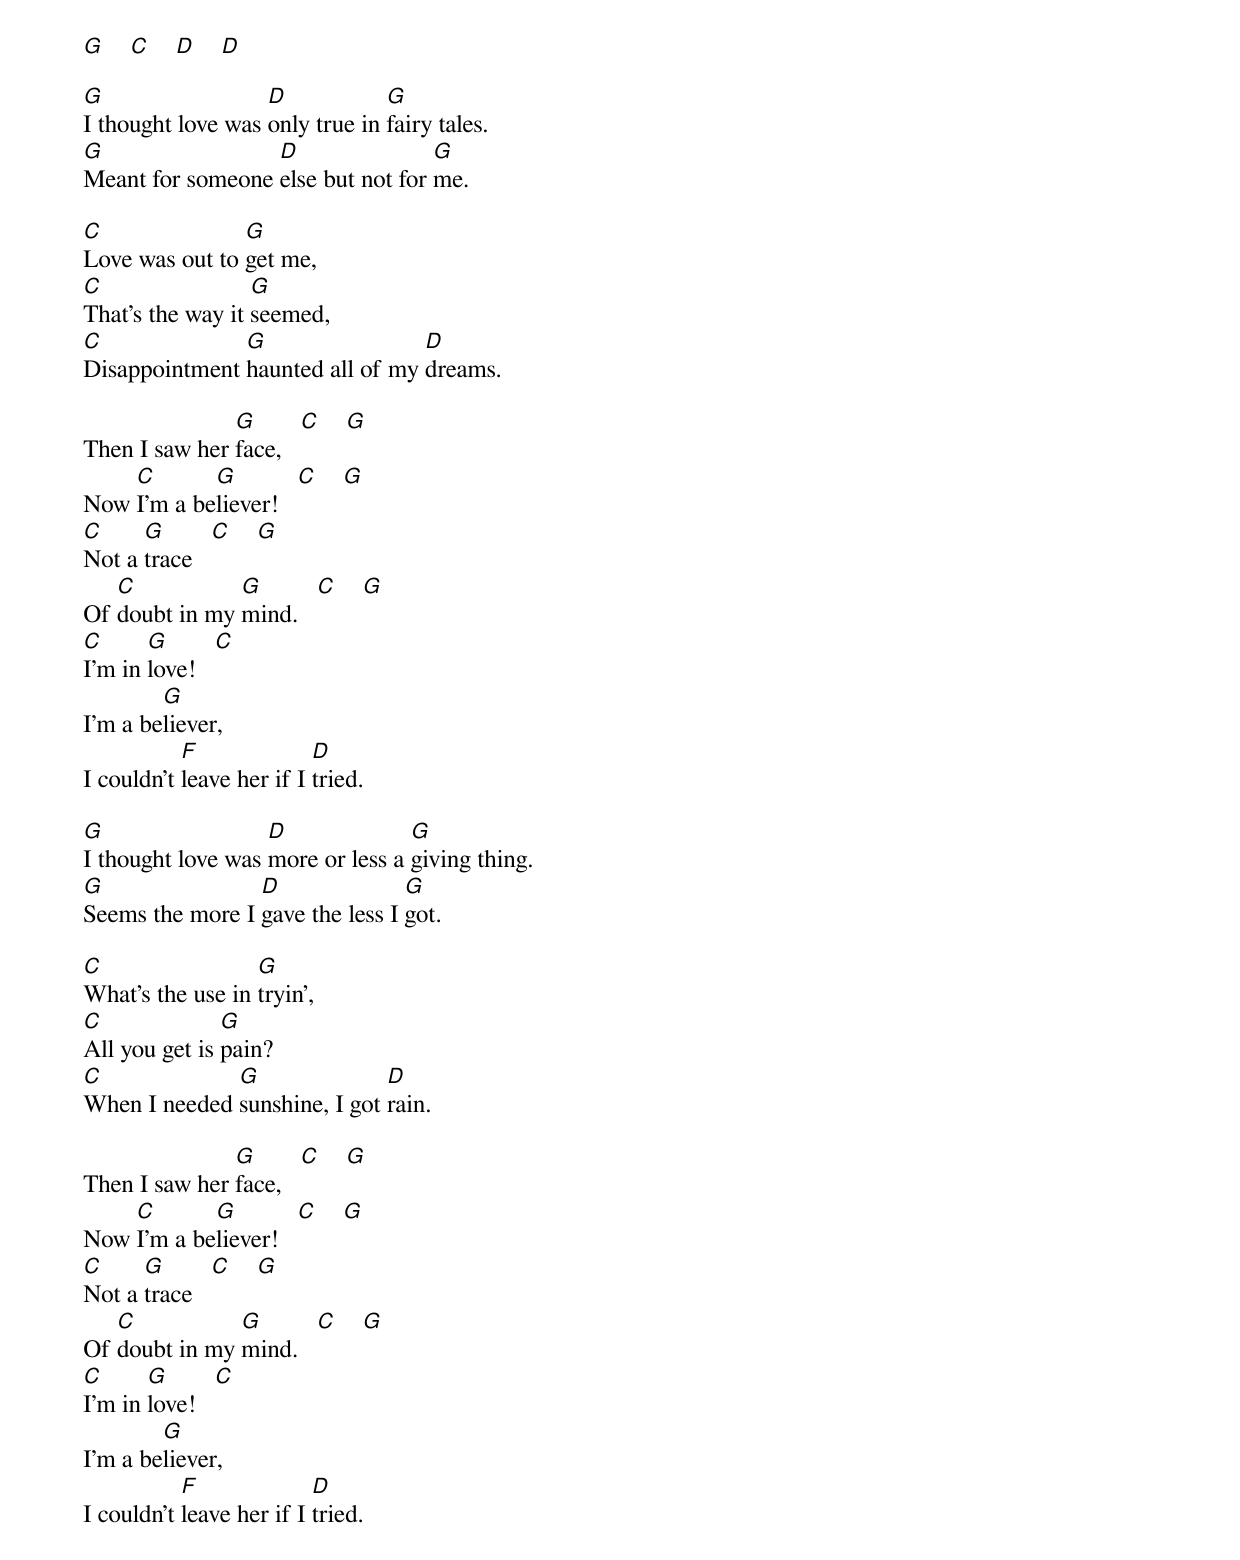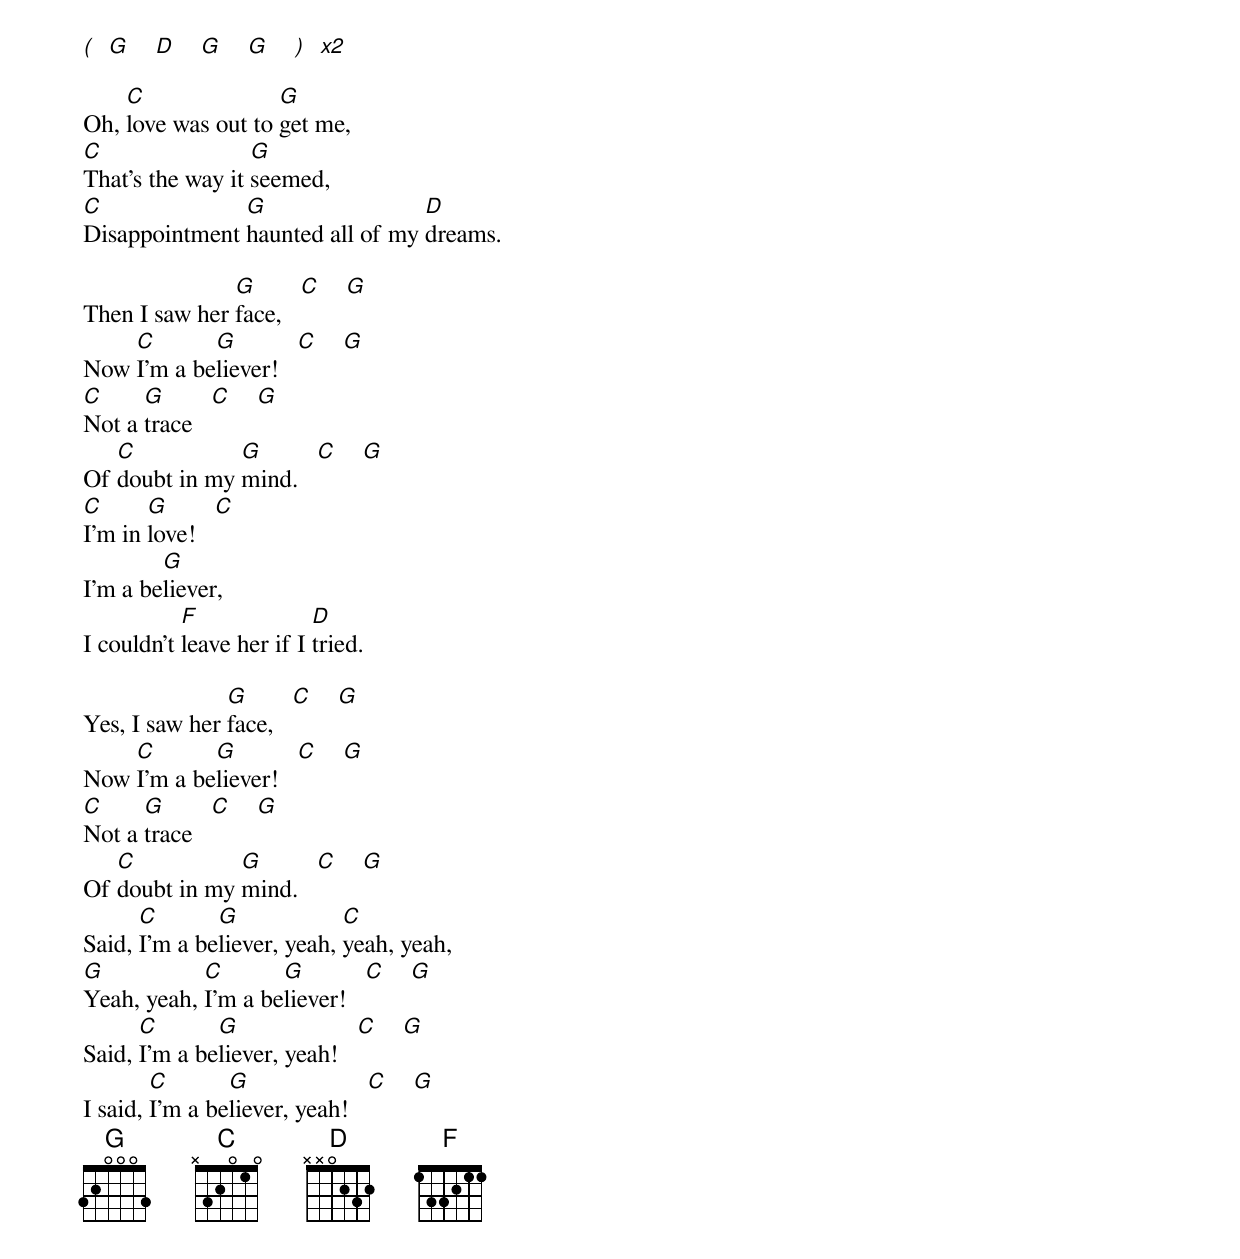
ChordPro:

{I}
[G]    [C]    [D]    [D]

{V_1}
[G]I thought love was [D]only true in [G]fairy tales.
[G]Meant for someone [D]else but not for [G]me.

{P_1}
[C]Love was out to [G]get me,
[C]That's the way it [G]seemed,
[C]Disappointment [G]haunted all of my [D]dreams.

{C}
Then I saw her [G]face,   [C]    [G]
Now [C]I'm a be[G]liever!   [C]    [G]
[C]Not a [G]trace   [C]    [G]
Of [C]doubt in my [G]mind.   [C]    [G]
[C]I'm in [G]love!   [C]
I'm a be[G]liever,
I couldn't [F]leave her if I [D]tried.

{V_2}
[G]I thought love was [D]more or less a [G]giving thing.
[G]Seems the more I [D]gave the less I [G]got.

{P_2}
[C]What's the use in [G]tryin',
[C]All you get is [G]pain?
[C]When I needed [G]sunshine, I got [D]rain.

{C}
Then I saw her [G]face,   [C]    [G]
Now [C]I'm a be[G]liever!   [C]    [G]
[C]Not a [G]trace   [C]    [G]
Of [C]doubt in my [G]mind.   [C]    [G]
[C]I'm in [G]love!   [C]
I'm a be[G]liever,
I couldn't [F]leave her if I [D]tried.

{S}
[(]  [G]    [D]    [G]    [G]    [)]  [x2]

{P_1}
Oh, [C]love was out to [G]get me,
[C]That's the way it [G]seemed,
[C]Disappointment [G]haunted all of my [D]dreams.

{C}
Then I saw her [G]face,   [C]    [G]
Now [C]I'm a be[G]liever!   [C]    [G]
[C]Not a [G]trace   [C]    [G]
Of [C]doubt in my [G]mind.   [C]    [G]
[C]I'm in [G]love!   [C]
I'm a be[G]liever,
I couldn't [F]leave her if I [D]tried.

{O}
Yes, I saw her [G]face,   [C]    [G]
Now [C]I'm a be[G]liever!   [C]    [G]
[C]Not a [G]trace   [C]    [G]
Of [C]doubt in my [G]mind.   [C]    [G]
Said, [C]I'm a be[G]liever, yeah, [C]yeah, yeah,
[G]Yeah, yeah, [C]I'm a be[G]liever!   [C]    [G]
Said, [C]I'm a be[G]liever, yeah!   [C]    [G]
I said, [C]I'm a be[G]liever, yeah!   [C]    [G]
